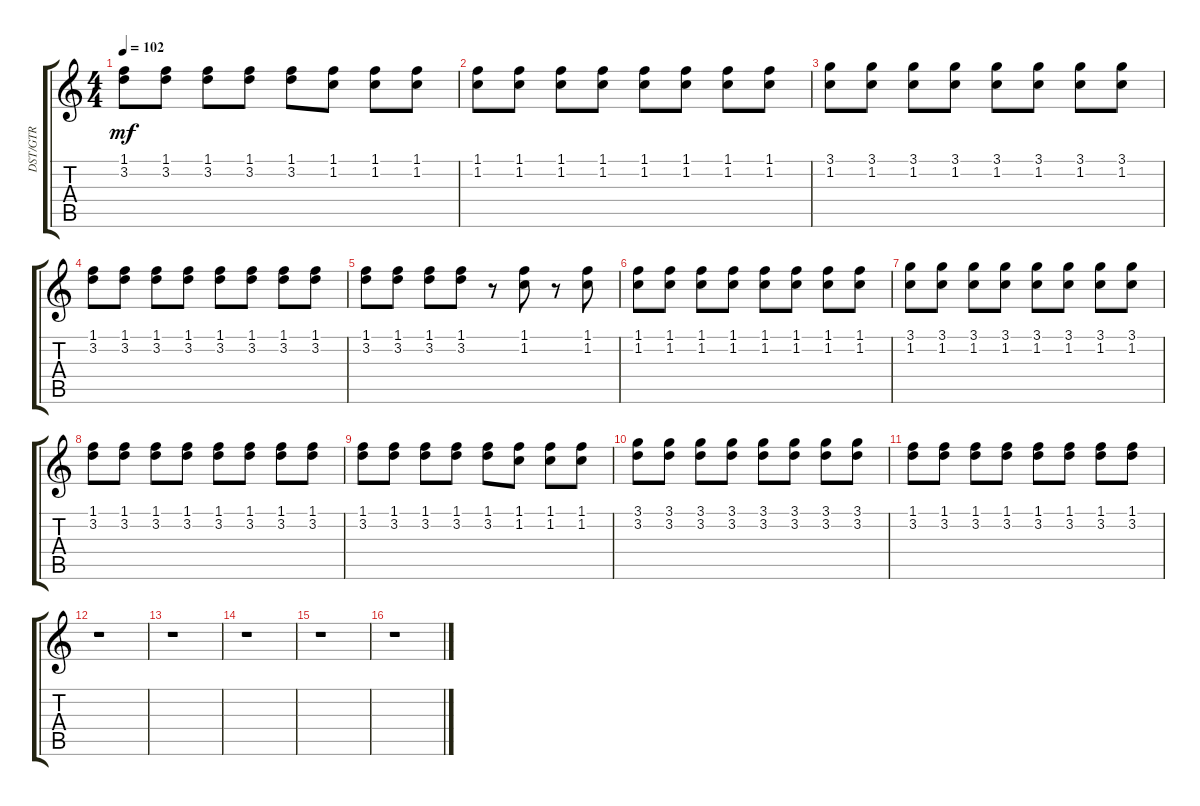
\track ("DST/GTR" "DST/GTR") {instrument distortionguitar}
\staff {score tabs}
\tuning (E4 B3 G3 D3 A2 E2) {hide}
\ts (4 4)
\tempo 102
\clef g2
\ks c
(1.1 3.2).8{dy mf} (1.1 3.2).8 (1.1 3.2).8 (1.1 3.2).8 (1.1 3.2).8 (1.1 1.2).8 (1.1 1.2).8 (1.1 1.2).8 |
(1.1 1.2).8 (1.1 1.2).8 (1.1 1.2).8 (1.1 1.2).8 (1.1 1.2).8 (1.1 1.2).8 (1.1 1.2).8 (1.1 1.2).8 |
(3.1 1.2).8 (3.1 1.2).8 (3.1 1.2).8 (3.1 1.2).8 (3.1 1.2).8 (3.1 1.2).8 (3.1 1.2).8 (3.1 1.2).8 |
(1.1 3.2).8 (1.1 3.2).8 (1.1 3.2).8 (1.1 3.2).8 (1.1 3.2).8 (1.1 3.2).8 (1.1 3.2).8 (1.1 3.2).8 |
(1.1 3.2).8 (1.1 3.2).8 (1.1 3.2).8 (1.1 3.2).8 r.8 (1.1 1.2).8 r.8 (1.1 1.2).8 |
(1.1 1.2).8 (1.1 1.2).8 (1.1 1.2).8 (1.1 1.2).8 (1.1 1.2).8 (1.1 1.2).8 (1.1 1.2).8 (1.1 1.2).8 |
(3.1 1.2).8 (3.1 1.2).8 (3.1 1.2).8 (3.1 1.2).8 (3.1 1.2).8 (3.1 1.2).8 (3.1 1.2).8 (3.1 1.2).8 |
(1.1 3.2).8 (1.1 3.2).8 (1.1 3.2).8 (1.1 3.2).8 (1.1 3.2).8 (1.1 3.2).8 (1.1 3.2).8 (1.1 3.2).8 |
(1.1 3.2).8 (1.1 3.2).8 (1.1 3.2).8 (1.1 3.2).8 (1.1 3.2).8 (1.1 1.2).8 (1.1 1.2).8 (1.1 1.2).8 |
(3.1 3.2).8 (3.1 3.2).8 (3.1 3.2).8 (3.1 3.2).8 (3.1 3.2).8 (3.1 3.2).8 (3.1 3.2).8 (3.1 3.2).8 |
(1.1 3.2).8 (1.1 3.2).8 (1.1 3.2).8 (1.1 3.2).8 (1.1 3.2).8 (1.1 3.2).8 (1.1 3.2).8 (1.1 3.2).8 |
r.1 |
r.1 |
r.1 |
r.1 |
r.1
